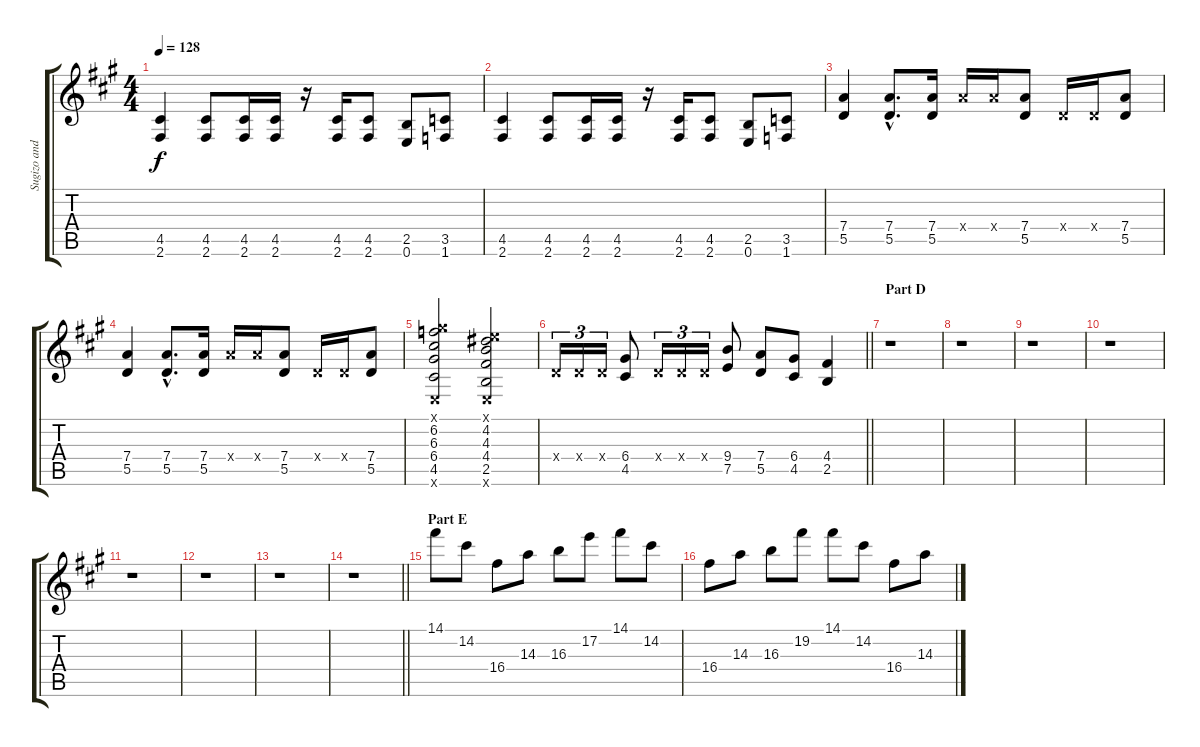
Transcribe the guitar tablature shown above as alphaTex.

\track ("Sugizo and Inoran part 2" "Sugizo and") {instrument distortionguitar}
\staff {score tabs}
\tuning (E4 B3 G3 D3 A2 E2) {hide}
\ts (4 4)
\tempo 128
\clef g2
\ks a
(4.5 2.6).4{dy f} (4.5 2.6).8 (4.5 2.6).16 (4.5 2.6).16 r.16 (4.5 2.6).16 (4.5 2.6).8 (2.5 0.6).8 (3.5 1.6).8 |
(4.5 2.6).4 (4.5 2.6).8 (4.5 2.6).16 (4.5 2.6).16 r.16 (4.5 2.6).16 (4.5 2.6).8 (2.5 0.6).8 (3.5 1.6).8 |
(7.4 5.5).4 (7.4{hac} 5.5{hac}).8{d} (7.4 5.5).16 7.4{x}.16 7.4{x}.16 (7.4 5.5).8 0.4{x}.16 0.4{x}.16 (7.4 5.5).8 |
(7.4 5.5).4 (7.4{hac} 5.5{hac}).8{d} (7.4 5.5).16 7.4{x}.16 7.4{x}.16 (7.4 5.5).8 0.4{x}.16 0.4{x}.16 (7.4 5.5).8 |
(4.1{x} 6.2 6.3 6.4 4.5 0.6{x}).2 (0.1{x} 4.2 4.3 4.4 2.5 0.6{x}).2 |
\barLineRight lightlight
0.4{x}.16{tu (3 2)} 0.4{x}.16{tu (3 2)} 0.4{x}.16{tu (3 2)} (6.4 4.5).8 0.4{x}.16{tu (3 2)} 0.4{x}.16{tu (3 2)} 0.4{x}.16{tu (3 2)} (9.4 7.5).8 (7.4 5.5).8 (6.4 4.5).8 (4.4 2.5).4 |
\section ("" "Part D")
r.1 |
r.1 |
r.1 |
r.1 |
r.1 |
r.1 |
r.1 |
\barLineRight lightlight
r.1 |
\section ("" "Part E")
14.1.8 14.2.8 16.4.8 14.3.8 16.3.8 17.2.8 14.1.8 14.2.8 |
16.4.8 14.3.8 16.3.8 19.2.8 14.1.8 14.2.8 16.4.8 14.3.8
